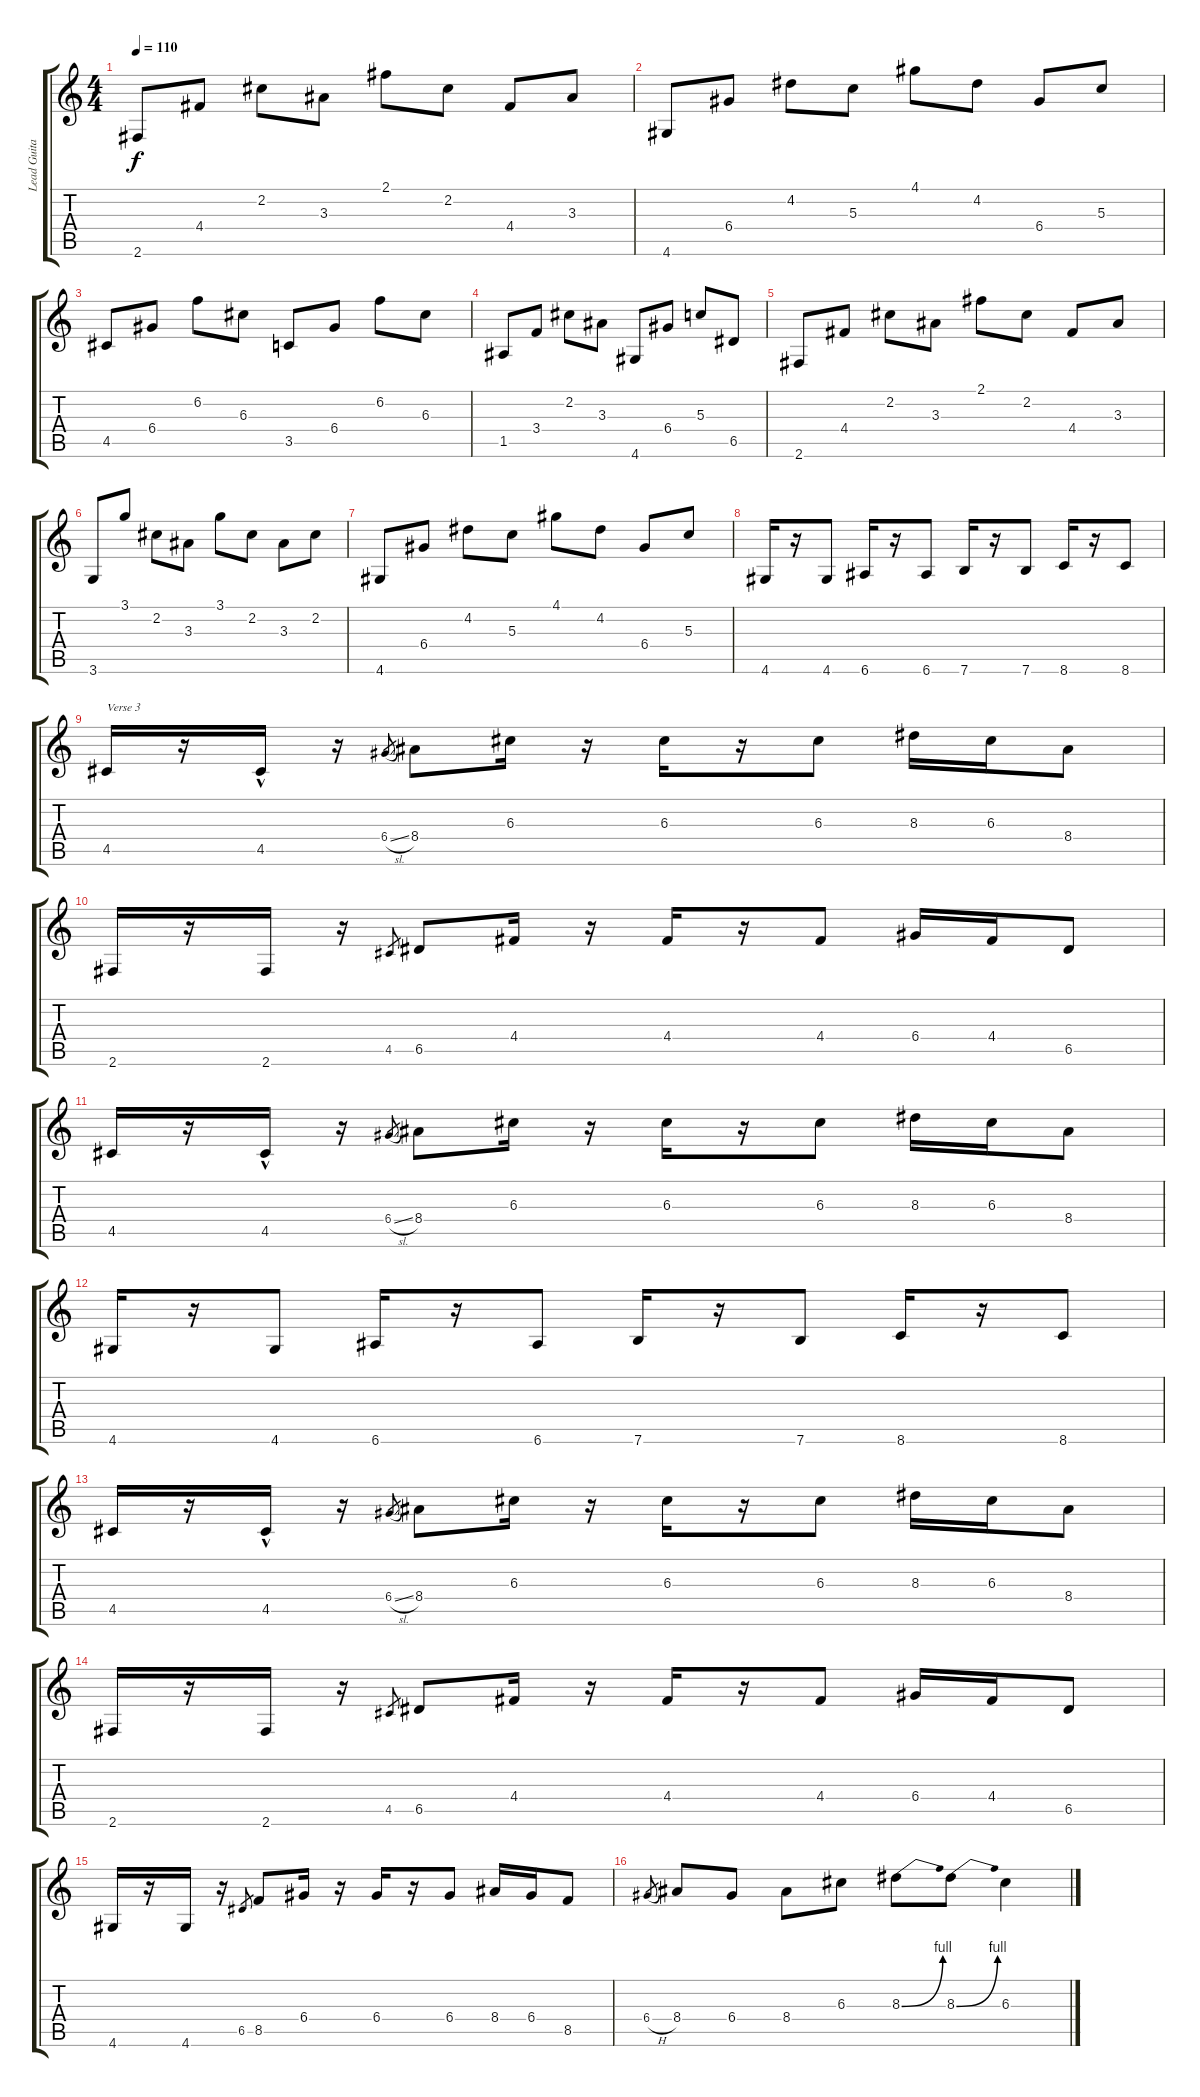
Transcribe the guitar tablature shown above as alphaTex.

\track ("Lead Guitar" "Lead Guita") {instrument overdrivenguitar}
\staff {score tabs}
\tuning (E4 B3 G3 D3 A2 E2) {hide}
\ts (4 4)
\tempo 110
\clef g2
\ks c
2.6.8{dy f} 4.4.8 2.2.8 3.3.8 2.1.8 2.2.8 4.4.8 3.3.8 |
4.6.8 6.4.8 4.2.8 5.3.8 4.1.8 4.2.8 6.4.8 5.3.8 |
4.5.8 6.4.8 6.2.8 6.3.8 3.5.8 6.4.8 6.2.8 6.3.8 |
1.5.8 3.4.8 2.2.8 3.3.8 4.6.8 6.4.8 5.3.8 6.5.8 |
2.6.8 4.4.8 2.2.8 3.3.8 2.1.8 2.2.8 4.4.8 3.3.8 |
3.6.8 3.1.8 2.2.8 3.3.8 3.1.8 2.2.8 3.3.8 2.2.8 |
4.6.8 6.4.8 4.2.8 5.3.8 4.1.8 4.2.8 6.4.8 5.3.8 |
4.6.16 r.16 4.6.8 6.6.16 r.16 6.6.8 7.6.16 r.16 7.6.8 8.6.16 r.16 8.6.8 |
4.5.16{txt "Verse 3"} r.16 4.5{hac}.16 r.16 6.4{sl}.8{gr} 8.4.8 6.3.16 r.16 6.3.16 r.16 6.3.8 8.3.16 6.3.16 8.4.8 |
2.6.16 r.16 2.6.16 r.16 4.5.8{gr} 6.5.8 4.4.16 r.16 4.4.16 r.16 4.4.8 6.4.16 4.4.16 6.5.8 |
4.5.16 r.16 4.5{hac}.16 r.16 6.4{sl}.8{gr} 8.4.8 6.3.16 r.16 6.3.16 r.16 6.3.8 8.3.16 6.3.16 8.4.8 |
4.6.16 r.16 4.6.8 6.6.16 r.16 6.6.8 7.6.16 r.16 7.6.8 8.6.16 r.16 8.6.8 |
4.5.16 r.16 4.5{hac}.16 r.16 6.4{sl}.8{gr} 8.4.8 6.3.16 r.16 6.3.16 r.16 6.3.8 8.3.16 6.3.16 8.4.8 |
2.6.16 r.16 2.6.16 r.16 4.5.8{gr} 6.5.8 4.4.16 r.16 4.4.16 r.16 4.4.8 6.4.16 4.4.16 6.5.8 |
4.6.16 r.16 4.6.16 r.16 6.5.8{gr} 8.5.8 6.4.16 r.16 6.4.16 r.16 6.4.8 8.4.16 6.4.16 8.5.8 |
6.4{h}.8{gr} 8.4.8 6.4.8 8.4.8 6.3.8 8.3{be (bend 0 0 60 4)}.8 8.3{be (bend 0 0 60 4)}.8 6.3.4
